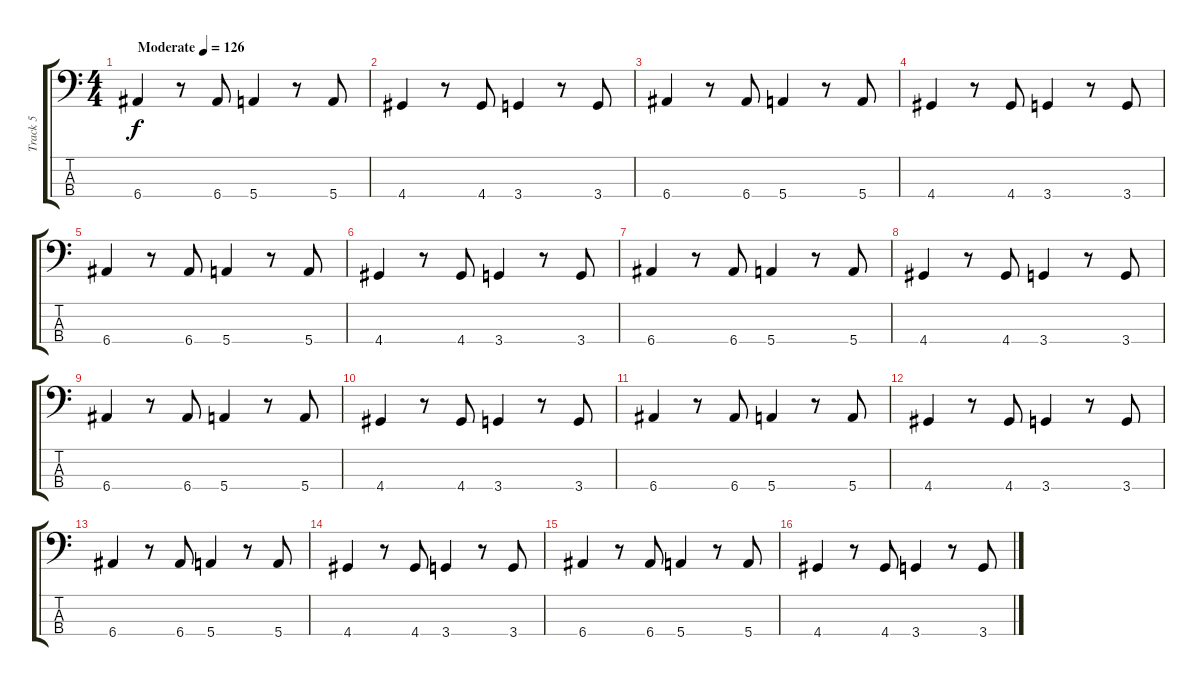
\track ("Track 5" "Track 5") {instrument electricbassfinger}
\staff {score tabs}
\tuning (G2 D2 A1 E1) {hide}
\ts (4 4)
\tempo (126 "Moderate")
\clef f4
\ks c
6.4.4{dy f instrument electricbassfinger} r.8 6.4.8 5.4.4 r.8 5.4.8 |
4.4.4 r.8 4.4.8 3.4.4 r.8 3.4.8 |
6.4.4 r.8 6.4.8 5.4.4 r.8 5.4.8 |
4.4.4 r.8 4.4.8 3.4.4 r.8 3.4.8 |
6.4.4 r.8 6.4.8 5.4.4 r.8 5.4.8 |
4.4.4 r.8 4.4.8 3.4.4 r.8 3.4.8 |
6.4.4 r.8 6.4.8 5.4.4 r.8 5.4.8 |
4.4.4 r.8 4.4.8 3.4.4 r.8 3.4.8 |
6.4.4 r.8 6.4.8 5.4.4 r.8 5.4.8 |
4.4.4 r.8 4.4.8 3.4.4 r.8 3.4.8 |
6.4.4 r.8 6.4.8 5.4.4 r.8 5.4.8 |
4.4.4 r.8 4.4.8 3.4.4 r.8 3.4.8 |
6.4.4 r.8 6.4.8 5.4.4 r.8 5.4.8 |
4.4.4 r.8 4.4.8 3.4.4 r.8 3.4.8 |
6.4.4 r.8 6.4.8 5.4.4 r.8 5.4.8 |
4.4.4 r.8 4.4.8 3.4.4 r.8 3.4.8
